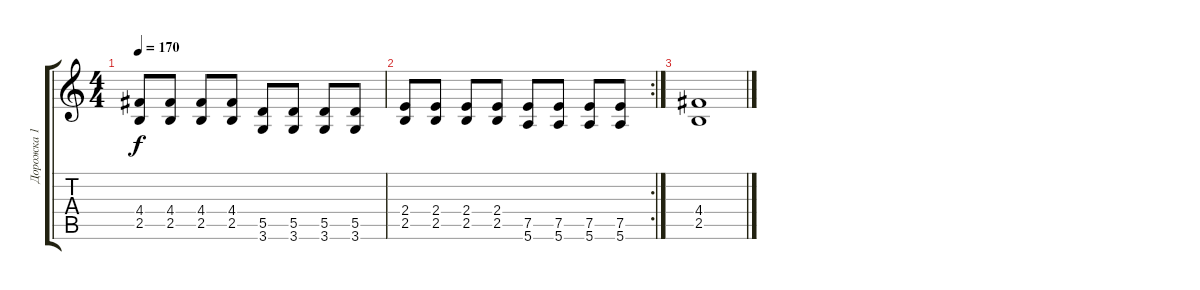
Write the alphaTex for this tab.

\track ("Дорожка 1" "Дорожка 1") {instrument distortionguitar}
\staff {score tabs}
\tuning (E4 B3 G3 D3 A2 E2) {hide}
\ts (4 4)
\tempo 170
\clef g2
\ks c
(4.4 2.5).8{dy f} (4.4 2.5).8 (4.4 2.5).8 (4.4 2.5).8 (5.5 3.6).8 (5.5 3.6).8 (5.5 3.6).8 (5.5 3.6).8 |
\rc 2
(2.4 2.5).8 (2.4 2.5).8 (2.4 2.5).8 (2.4 2.5).8 (7.5 5.6).8 (7.5 5.6).8 (7.5 5.6).8 (7.5 5.6).8 |
(4.4 2.5).1
